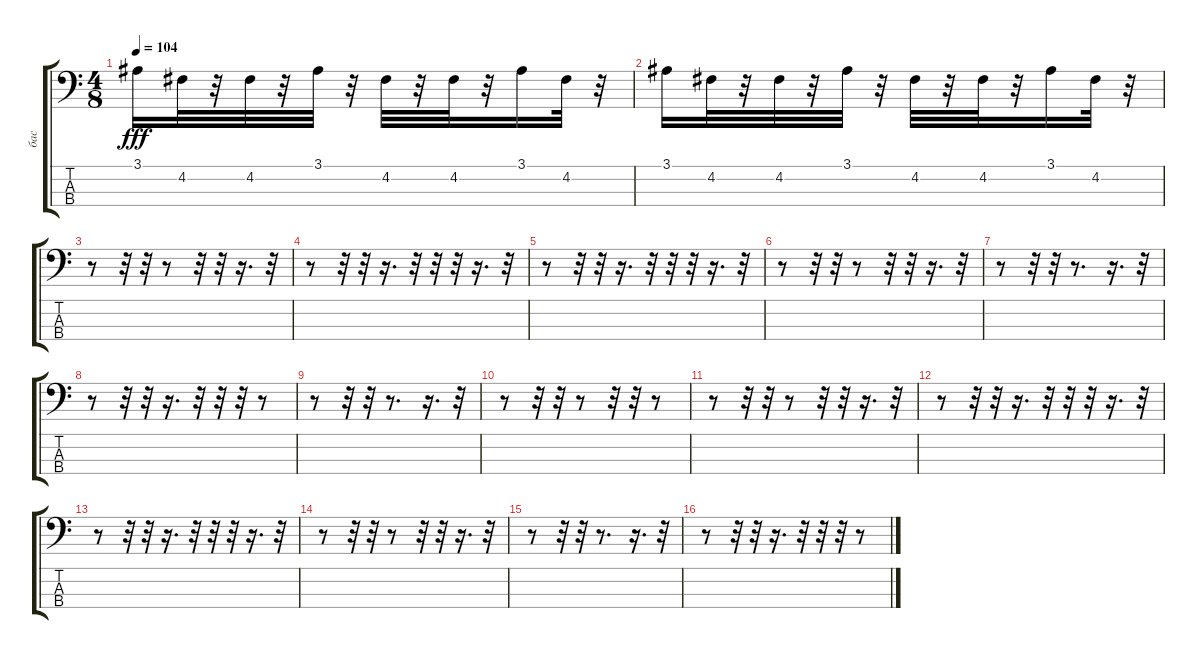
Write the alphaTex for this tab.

\track ("бас" "бас") {mute instrument electricbassfinger}
\staff {score tabs}
\tuning (G2 D2 A1 E1) {hide}
\ts (4 8)
\tempo 104
\clef f4
\ks c
3.1.16{dy fff} 4.2.32 r.32 4.2.32 r.32 3.1.32 r.32 4.2.32 r.32 4.2.32 r.32 3.1.16 4.2.32 r.32 |
3.1.16 4.2.32 r.32 4.2.32 r.32 3.1.32 r.32 4.2.32 r.32 4.2.32 r.32 3.1.16 4.2.32 r.32 |
r.8 r.32 r.32 r.8 r.32 r.32 r.16{d} r.32 |
r.8 r.32 r.32 r.16{d} r.32 r.32 r.32 r.16{d} r.32 |
r.8 r.32 r.32 r.16{d} r.32 r.32 r.32 r.16{d} r.32 |
r.8 r.32 r.32 r.8 r.32 r.32 r.16{d} r.32 |
r.8 r.32 r.32 r.8{d} r.16{d} r.32 |
r.8 r.32 r.32 r.16{d} r.32 r.32 r.32 r.8 |
r.8 r.32 r.32 r.8{d} r.16{d} r.32 |
r.8 r.32 r.32 r.8 r.32 r.32 r.8 |
r.8 r.32 r.32 r.8 r.32 r.32 r.16{d} r.32 |
r.8 r.32 r.32 r.16{d} r.32 r.32 r.32 r.16{d} r.32 |
r.8 r.32 r.32 r.16{d} r.32 r.32 r.32 r.16{d} r.32 |
r.8 r.32 r.32 r.8 r.32 r.32 r.16{d} r.32 |
r.8 r.32 r.32 r.8{d} r.16{d} r.32 |
r.8 r.32 r.32 r.16{d} r.32 r.32 r.32 r.8
